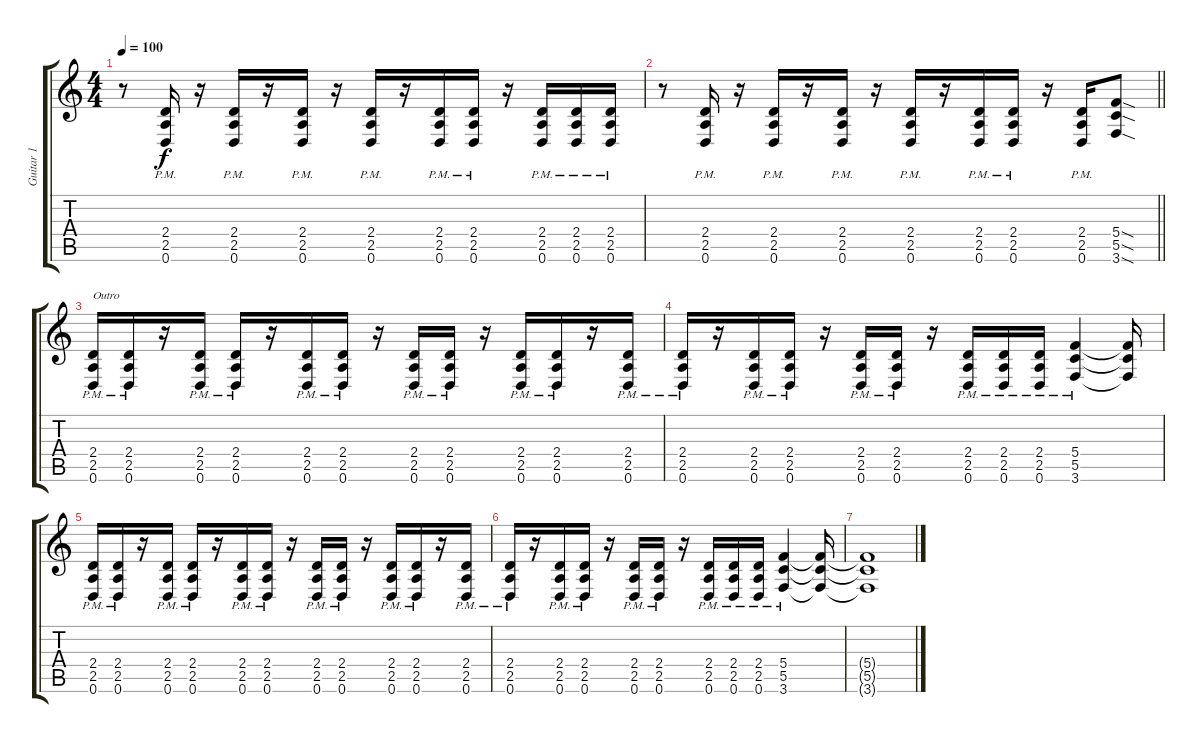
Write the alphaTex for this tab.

\track ("Guitar 1" "Guitar 1") {instrument distortionguitar}
\staff {score tabs}
\tuning (D4 A3 F3 C3 G2 D2) {hide}
\ts (4 4)
\tempo 100
\clef g2
\ks c
r.8{dy f} (2.4{pm} 2.5{pm} 0.6{pm}).16 r.16 (2.4{pm} 2.5{pm} 0.6{pm}).16 r.16 (2.4{pm} 2.5{pm} 0.6{pm}).16 r.16 (2.4{pm} 2.5{pm} 0.6{pm}).16 r.16 (2.4{pm} 2.5{pm} 0.6{pm}).16 (2.4{pm} 2.5{pm} 0.6{pm}).16 r.16 (2.4{pm} 2.5{pm} 0.6{pm}).16 (2.4{pm} 2.5{pm} 0.6{pm}).16 (2.4{pm} 2.5{pm} 0.6{pm}).16 |
\barLineRight lightlight
r.8 (2.4{pm} 2.5{pm} 0.6{pm}).16 r.16 (2.4{pm} 2.5{pm} 0.6{pm}).16 r.16 (2.4{pm} 2.5{pm} 0.6{pm}).16 r.16 (2.4{pm} 2.5{pm} 0.6{pm}).16 r.16 (2.4{pm} 2.5{pm} 0.6{pm}).16 (2.4{pm} 2.5{pm} 0.6{pm}).16 r.16 (2.4{pm} 2.5{pm} 0.6{pm}).16 (5.4{sod} 5.5{sod} 3.6{sod}).8 |
(2.4{pm} 2.5{pm} 0.6{pm}).16{txt "Outro"} (2.4{pm} 2.5{pm} 0.6{pm}).16 r.16 (2.4{pm} 2.5{pm} 0.6{pm}).16 (2.4{pm} 2.5{pm} 0.6{pm}).16 r.16 (2.4{pm} 2.5{pm} 0.6{pm}).16 (2.4{pm} 2.5{pm} 0.6{pm}).16 r.16 (2.4{pm} 2.5{pm} 0.6{pm}).16 (2.4{pm} 2.5{pm} 0.6{pm}).16 r.16 (2.4{pm} 2.5{pm} 0.6{pm}).16 (2.4{pm} 2.5{pm} 0.6{pm}).16 r.16 (2.4{pm} 2.5{pm} 0.6{pm}).16 |
(2.4{pm} 2.5{pm} 0.6{pm}).16 r.16 (2.4{pm} 2.5{pm} 0.6{pm}).16 (2.4{pm} 2.5{pm} 0.6{pm}).16 r.16 (2.4{pm} 2.5{pm} 0.6{pm}).16 (2.4{pm} 2.5{pm} 0.6{pm}).16 r.16 (2.4{pm} 2.5{pm} 0.6{pm}).16 (2.4{pm} 2.5{pm} 0.6{pm}).16 (2.4{pm} 2.5{pm} 0.6{pm}).16 (5.4{pm} 5.5{pm} 3.6{pm}).4 (5.4{t} 5.5{t} 3.6{t}).16 |
(2.4{pm} 2.5{pm} 0.6{pm}).16 (2.4{pm} 2.5{pm} 0.6{pm}).16 r.16 (2.4{pm} 2.5{pm} 0.6{pm}).16 (2.4{pm} 2.5{pm} 0.6{pm}).16 r.16 (2.4{pm} 2.5{pm} 0.6{pm}).16 (2.4{pm} 2.5{pm} 0.6{pm}).16 r.16 (2.4{pm} 2.5{pm} 0.6{pm}).16 (2.4{pm} 2.5{pm} 0.6{pm}).16 r.16 (2.4{pm} 2.5{pm} 0.6{pm}).16 (2.4{pm} 2.5{pm} 0.6{pm}).16 r.16 (2.4{pm} 2.5{pm} 0.6{pm}).16 |
(2.4{pm} 2.5{pm} 0.6{pm}).16 r.16 (2.4{pm} 2.5{pm} 0.6{pm}).16 (2.4{pm} 2.5{pm} 0.6{pm}).16 r.16 (2.4{pm} 2.5{pm} 0.6{pm}).16 (2.4{pm} 2.5{pm} 0.6{pm}).16 r.16 (2.4{pm} 2.5{pm} 0.6{pm}).16 (2.4{pm} 2.5{pm} 0.6{pm}).16 (2.4{pm} 2.5{pm} 0.6{pm}).16 (5.4{pm} 5.5{pm} 3.6{pm}).4 (5.4{t} 5.5{t} 3.6{t}).16 |
(5.4{t} 5.5{t} 3.6{t}).1
